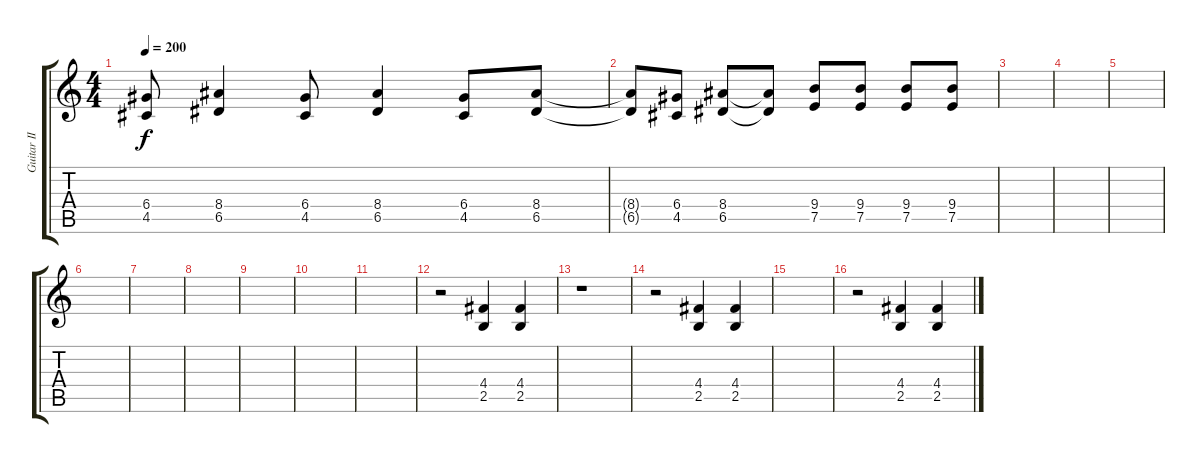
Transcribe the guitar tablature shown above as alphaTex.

\track ("Guitar II" "Guitar II") {instrument distortionguitar}
\staff {score tabs}
\tuning (E4 B3 G3 D3 A2 E2) {hide}
\ts (4 4)
\tempo 200
\clef g2
\ks c
(6.4 4.5).8{dy f} (8.4 6.5).4 (6.4 4.5).8 (8.4 6.5).4 (6.4 4.5).8 (8.4 6.5).8 |
(8.4{t} 6.5{t}).8 (6.4 4.5).8 (8.4 6.5).8 (8.4{t} 6.5{t}).8 (9.4 7.5).8 (9.4 7.5).8 (9.4 7.5).8 (9.4 7.5).8 |
|
|
|
|
|
|
|
|
|
r.2 (4.4 2.5).4 (4.4 2.5).4 |
r.1 |
r.2 (4.4 2.5).4 (4.4 2.5).4 |
|
r.2 (4.4 2.5).4 (4.4 2.5).4
